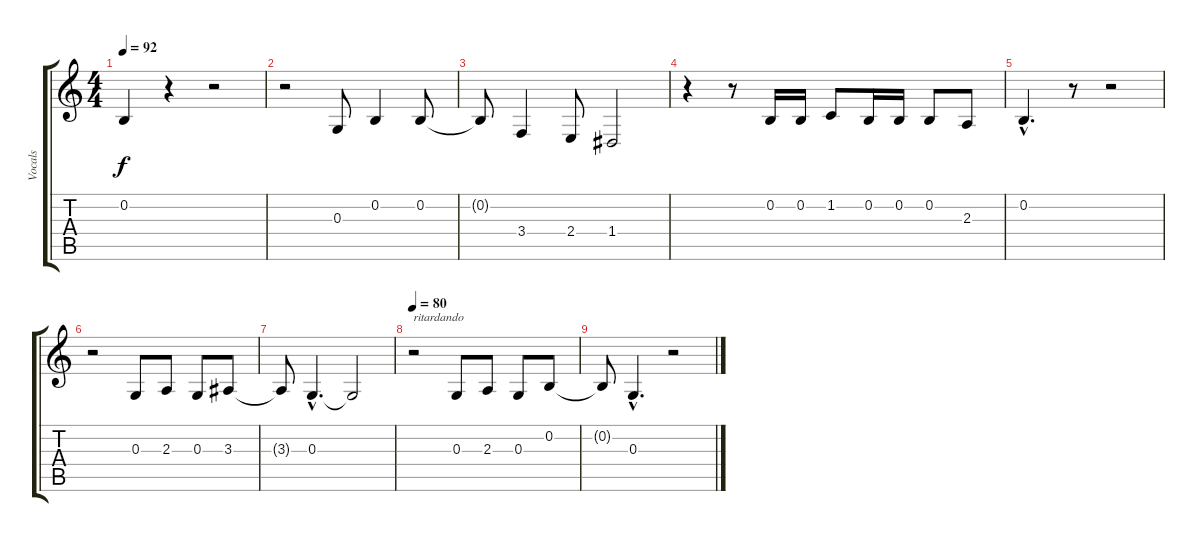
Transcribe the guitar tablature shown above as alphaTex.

\track ("Vocals" "Vocals") {instrument englishhorn}
\staff {score tabs}
\tuning (E4 B3 G3 D3 A2 E2) {hide}
\ts (4 4)
\tempo 92
\clef g2
\ks c
0.2{t}.4{dy f} r.4 r.2 |
r.2 0.3.8 0.2.4 0.2.8 |
0.2{t}.8 3.4.4 2.4.8 1.4.2 |
r.4 r.8 0.2.16 0.2.16 1.2.8 0.2.16 0.2.16 0.2.8 2.3.8 |
0.2{hac}.4{d} r.8 r.2 |
r.2 0.3.8 2.3.8 0.3.8 3.3.8 |
3.3{t}.8 0.3{hac}.4{d} 0.3{t}.2 |
\tempo 80
r.2{txt "ritardando"} 0.3.8 2.3.8 0.3.8 0.2.8 |
0.2{t}.8 0.3{hac}.4{d} r.2
